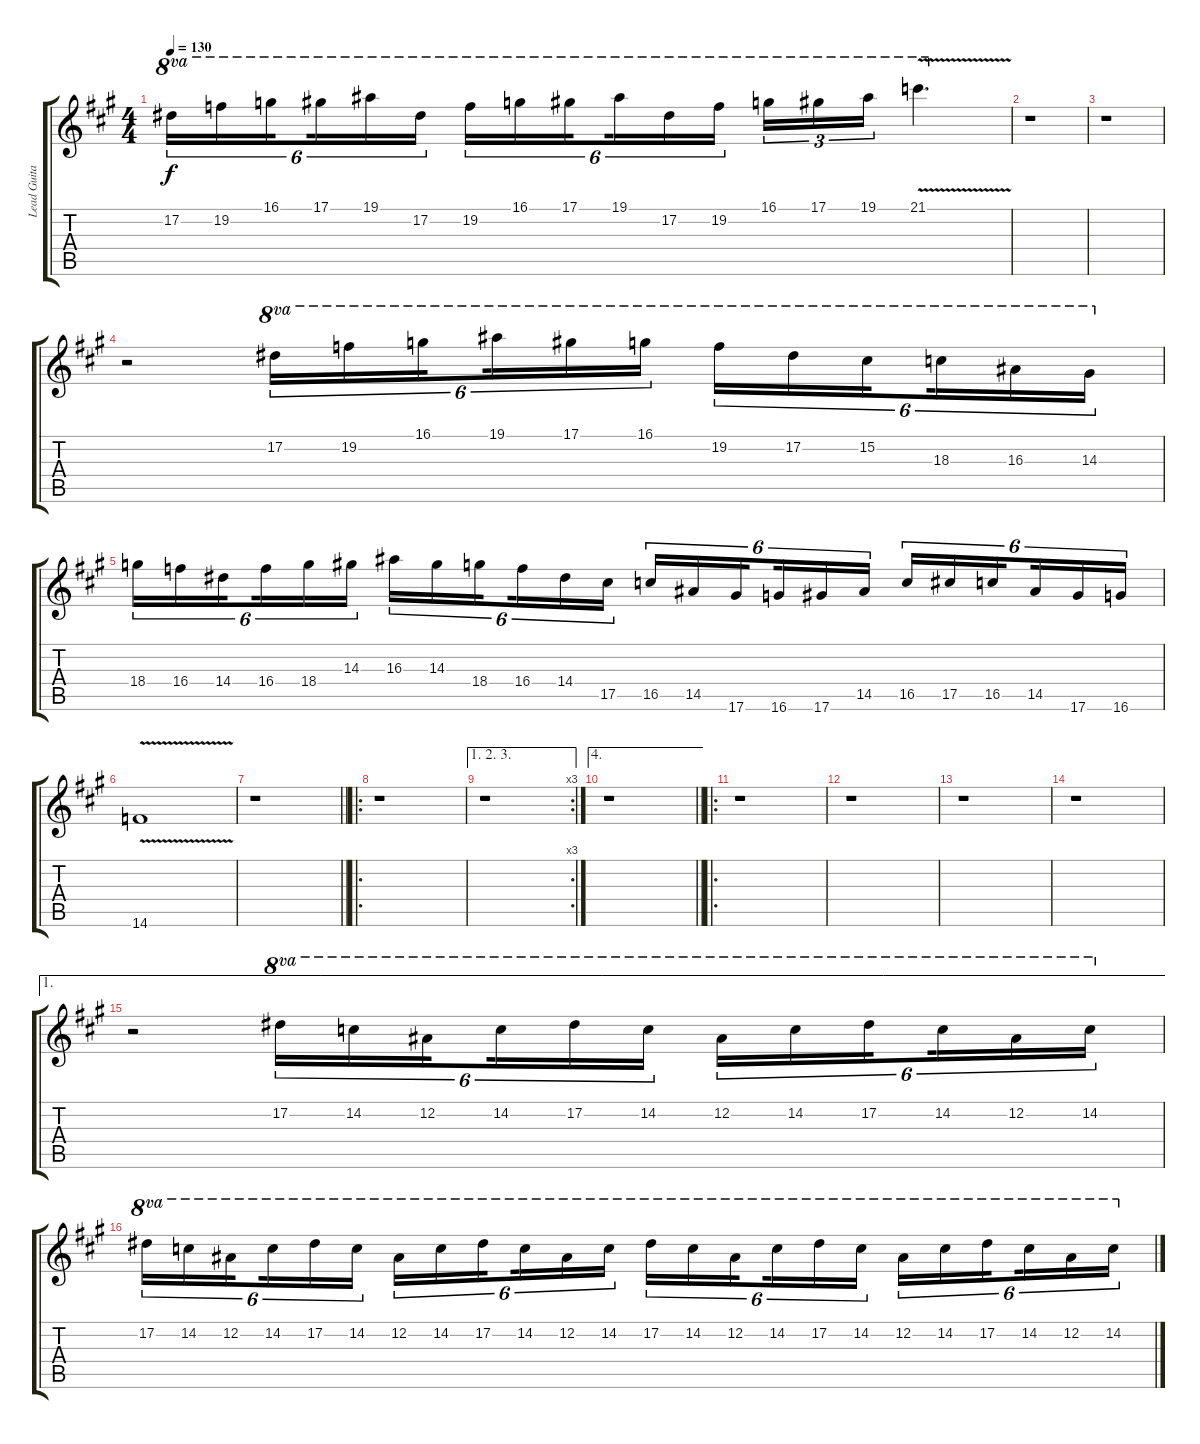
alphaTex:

\track ("Lead Guitar" "Lead Guita") {instrument overdrivenguitar}
\staff {score tabs}
\tuning (Eb4 Bb3 Gb3 Db3 Ab2 Eb2) {hide}
\ts (4 4)
\tempo 130
\clef g2
\ks a
17.2.16{tu (6 4) ot 8va dy f} 19.2.16{tu (6 4) ot 8va} 16.1.16{tu (6 4) ot 8va beam splitsecondary} 17.1.16{tu (6 4) ot 8va} 19.1.16{tu (6 4) ot 8va} 17.2.16{tu (6 4) ot 8va} 19.2.16{tu (6 4) ot 8va} 16.1.16{tu (6 4) ot 8va} 17.1.16{tu (6 4) ot 8va beam splitsecondary} 19.1.16{tu (6 4) ot 8va} 17.2.16{tu (6 4) ot 8va} 19.2.16{tu (6 4) ot 8va} 16.1.16{tu (3 2) ot 8va} 17.1.16{tu (3 2) ot 8va} 19.1.16{tu (3 2) ot 8va} 21.1{v}.4{d ot 8va} |
r.1 |
r.1 |
r.2 17.2.16{tu (6 4) ot 8va} 19.2.16{tu (6 4) ot 8va} 16.1.16{tu (6 4) ot 8va beam splitsecondary} 19.1.16{tu (6 4) ot 8va} 17.1.16{tu (6 4) ot 8va} 16.1.16{tu (6 4) ot 8va} 19.2.16{tu (6 4) ot 8va} 17.2.16{tu (6 4) ot 8va} 15.2.16{tu (6 4) ot 8va beam splitsecondary} 18.3.16{tu (6 4) ot 8va} 16.3.16{tu (6 4) ot 8va} 14.3.16{tu (6 4) ot 8va} |
18.4.16{tu (6 4)} 16.4.16{tu (6 4)} 14.4.16{tu (6 4) beam splitsecondary} 16.4.16{tu (6 4)} 18.4.16{tu (6 4)} 14.3.16{tu (6 4)} 16.3.16{tu (6 4)} 14.3.16{tu (6 4)} 18.4.16{tu (6 4) beam splitsecondary} 16.4.16{tu (6 4)} 14.4.16{tu (6 4)} 17.5.16{tu (6 4)} 16.5.16{tu (6 4)} 14.5.16{tu (6 4)} 17.6.16{tu (6 4) beam splitsecondary} 16.6.16{tu (6 4)} 17.6.16{tu (6 4)} 14.5.16{tu (6 4)} 16.5.16{tu (6 4)} 17.5.16{tu (6 4)} 16.5.16{tu (6 4) beam splitsecondary} 14.5.16{tu (6 4)} 17.6.16{tu (6 4)} 16.6.16{tu (6 4)} |
14.6{v}.1 |
\barLineRight lightlight
r.1 |
\ro
r.1 |
\ae (1 2 3)
\rc 3
r.1 |
\ae 4
\barLineRight lightlight
r.1 |
\ro
r.1 |
r.1 |
r.1 |
r.1 |
\ae 1
r.2 17.2.16{tu (6 4) ot 8va} 14.2.16{tu (6 4) ot 8va} 12.2.16{tu (6 4) ot 8va beam splitsecondary} 14.2.16{tu (6 4) ot 8va} 17.2.16{tu (6 4) ot 8va} 14.2.16{tu (6 4) ot 8va} 12.2.16{tu (6 4) ot 8va} 14.2.16{tu (6 4) ot 8va} 17.2.16{tu (6 4) ot 8va beam splitsecondary} 14.2.16{tu (6 4) ot 8va} 12.2.16{tu (6 4) ot 8va} 14.2.16{tu (6 4) ot 8va} |
17.2.16{tu (6 4) ot 8va} 14.2.16{tu (6 4) ot 8va} 12.2.16{tu (6 4) ot 8va beam splitsecondary} 14.2.16{tu (6 4) ot 8va} 17.2.16{tu (6 4) ot 8va} 14.2.16{tu (6 4) ot 8va} 12.2.16{tu (6 4) ot 8va} 14.2.16{tu (6 4) ot 8va} 17.2.16{tu (6 4) ot 8va beam splitsecondary} 14.2.16{tu (6 4) ot 8va} 12.2.16{tu (6 4) ot 8va} 14.2.16{tu (6 4) ot 8va} 17.2.16{tu (6 4) ot 8va} 14.2.16{tu (6 4) ot 8va} 12.2.16{tu (6 4) ot 8va beam splitsecondary} 14.2.16{tu (6 4) ot 8va} 17.2.16{tu (6 4) ot 8va} 14.2.16{tu (6 4) ot 8va} 12.2.16{tu (6 4) ot 8va} 14.2.16{tu (6 4) ot 8va} 17.2.16{tu (6 4) ot 8va beam splitsecondary} 14.2.16{tu (6 4) ot 8va} 12.2.16{tu (6 4) ot 8va} 14.2.16{tu (6 4) ot 8va}
